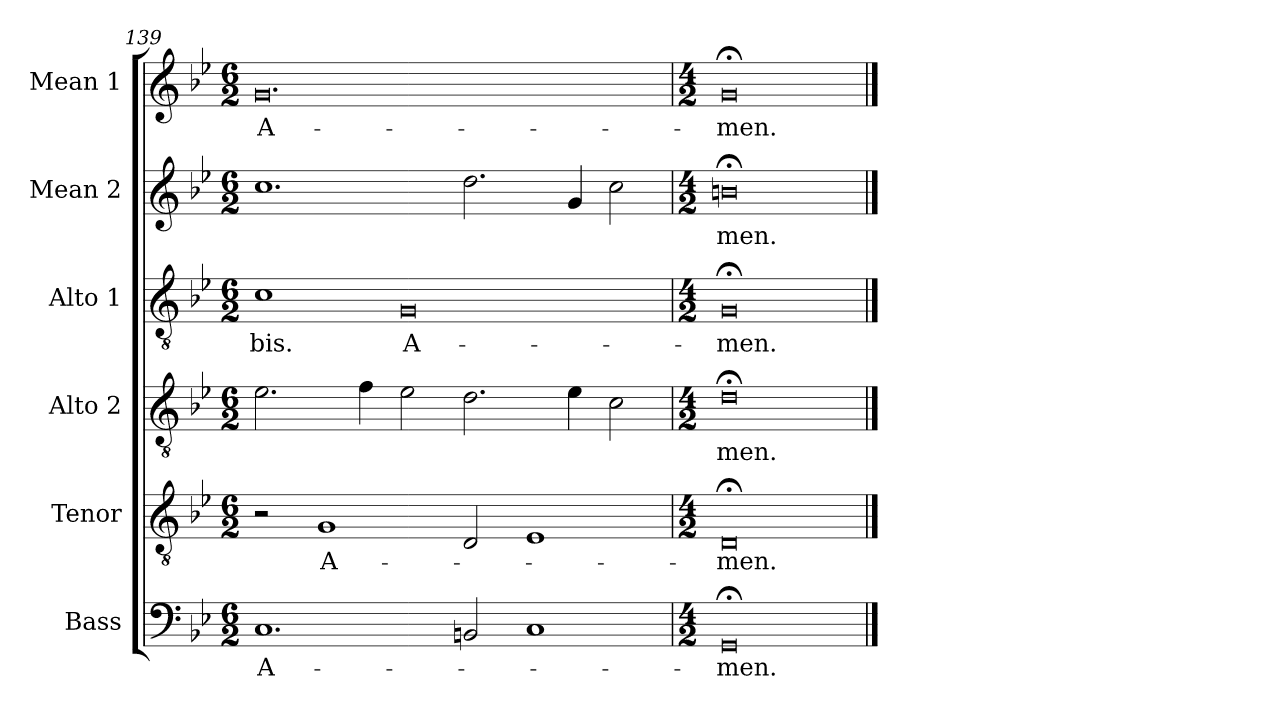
**kern	**text	**kern	**text	**kern	**text	**kern	**text	**kern	**text	**kern	**text
*part6	*part6	*part5	*part5	*part4	*part4	*part3	*part3	*part2	*part2	*part1	*part1
*staff6	*staff6	*staff5	*staff5	*staff4	*staff4	*staff3	*staff3	*staff2	*staff2	*staff1	*staff1
*I"Bass	*	*I"Tenor	*	*I"Alto 2	*	*I"Alto 1	*	*I"Mean 2	*	*I"Mean 1	*
*I'B.	*	*I'T.	*	*I'A2.	*	*I'A1	*	*I'M2.	*	*I'M1.	*
*clefF4	*	*clefGv2	*	*clefGv2	*	*clefGv2	*	*clefG2	*	*clefG2	*
*	*	*ITrd7c12	*	*ITrd7c12	*	*ITrd7c12	*	*	*	*	*
*k[b-e-]	*	*k[b-e-]	*	*k[b-e-]	*	*k[b-e-]	*	*k[b-e-]	*	*k[b-e-]	*
*g:	*	*g:	*	*g:	*	*g:	*	*g:	*	*g:	*
*M6/2	*	*M6/2	*	*M6/2	*	*M6/2	*	*M6/2	*	*M6/2	*
=139	=139	=139	=139	=139	=139	=139	=139	=139	=139	=139	=139
!	!LO:LY:b:color=#000000	!	!	!	!	!	!	!	!	!	!
!	!	!	!	!	!	!	!LO:LY:b:color=#000000	!	!	!	!
!	!	!	!	!	!	!	!	!	!	!	!LO:LY:b:color=#000000
1.Ci	A-	2r	.	2.E-i\	.	1Ci	-bis.	1.cci	.	0.gi	A-
!	!	!	!LO:LY:b:color=#000000	!	!	!	!	!	!	!	!
.	.	1GGi	A-	.	.	.	.	.	.	.	.
.	.	.	.	4Fi\	.	.	.	.	.	.	.
!	!	!	!	!	!	!	!LO:LY:b:color=#000000	!	!	!	!
.	.	.	.	2E-i\	.	0GGi	A-	.	.	.	.
2BBni/	.	2DDi/	.	2.Di\	.	.	.	2.ddi\	.	.	.
1Ci	.	1EE-i	.	.	.	.	.	.	.	.	.
.	.	.	.	4E-i\	.	.	.	4gi/	.	.	.
.	.	.	.	2Ci\	.	.	.	2cci\	.	.	.
=140	=140	=140	=140	=140	=140	=140	=140	=140	=140	=140	=140
*M4/2	*	*M4/2	*	*M4/2	*	*M4/2	*	*M4/2	*	*M4/2	*
!	!LO:LY:b:color=#000000	!	!	!	!	!	!	!	!	!	!
!	!	!	!LO:LY:b:color=#000000	!	!	!	!	!	!	!	!
!	!	!	!	!	!LO:LY:b:color=#000000	!	!	!	!	!	!
!	!	!	!	!	!	!	!LO:LY:b:color=#000000	!	!	!	!
!	!	!	!	!	!	!	!	!	!LO:LY:b:color=#000000	!	!
!	!	!	!	!	!	!	!	!	!	!	!LO:LY:b:color=#000000
0GG;i	-men.	0DD;i	-men.	0D;i	-men.	0GG;i	-men.	0bn;i	-men.	0g;i	-men.
==	==	==	==	==	==	==	==	==	==	==	==
*-	*-	*-	*-	*-	*-	*-	*-	*-	*-	*-	*-
